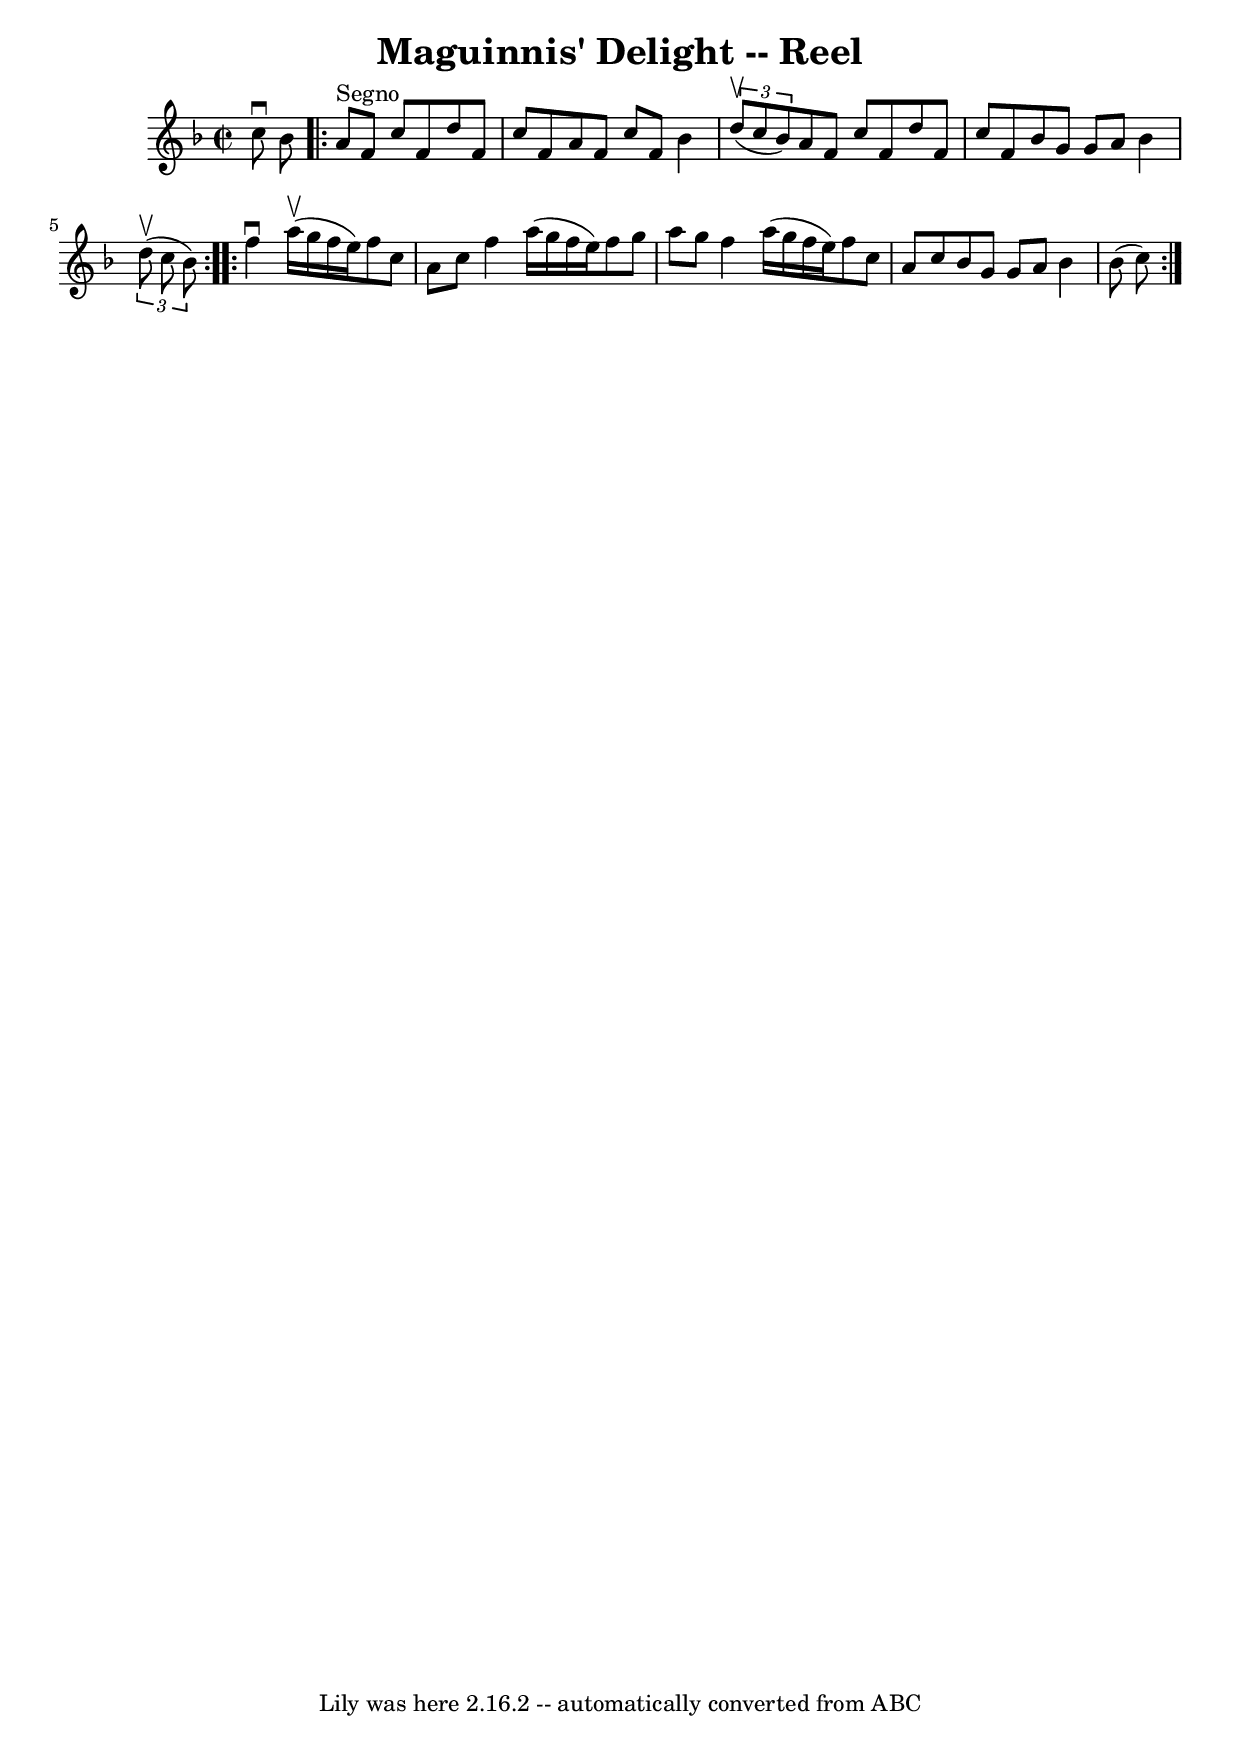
\version "2.16.2"
\include "Mammoth.ily"
\header {
  %% book = "Ryan's Mammoth Collection"
  crossRefNumber = "1"
  footnotes = "\\\\324"
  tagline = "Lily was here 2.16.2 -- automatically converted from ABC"
  title = "Maguinnis' Delight -- Reel"

}
voicedefault =  {


  \override Staff.TimeSignature #'style = #'C
  \time 2/2 
  \key f \major   c''8^\downbow bes'8     |
  

  \repeat volta 2 {
    a'8^"Segno" f'8 c''8 f'8 d''8 f'8 c''8         f'8     |
    a'8 f'8 c''8 f'8 bes'4    \times 2/3 { d''8 
					  ^\upbow(c''8 bes'8)  					 }    |
    a'8 f'8 c''8 f'8 d''8        f'8 c''8 f'8     |
    bes'8 g'8 g'8 a'8 bes'4    
    \times 2/3 { d''8^\upbow(c''8 bes'8) 
	       }   
  }     
  \repeat volta 2 {
    
    f''4^\downbow a''16^\upbow(g''16 f''16 e''16) f''8 c''8         a'8 c''8     |
    f''4 a''16 (g''16 f''16 e''16) f''8       g''8 a''8 g''8     |
    f''4 a''16 (g''16 f''16 e''16) f''8 c''8 a'8 c''8    |
    bes'8 g'8 g'8 a'8    
    bes'4 bes'8 (c''8)     
  }   

}

\score{
  <<

    \context Staff="default"
    {
      \voicedefault 
      
    }

  >>
  \layout {
    
  }
  \midi {
  }

}
